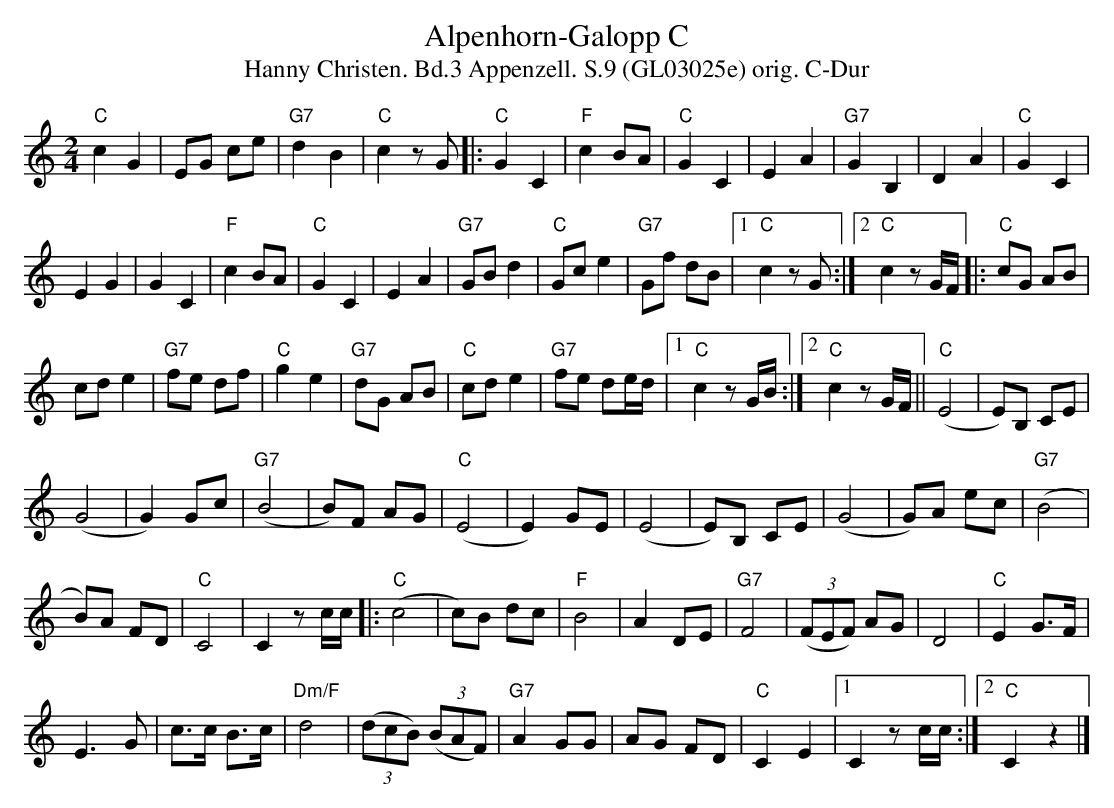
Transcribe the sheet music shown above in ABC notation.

X:1
T:Alpenhorn-Galopp C
T:Hanny Christen. Bd.3 Appenzell. S.9 (GL03025e) orig. C-Dur
M:2/4
L:1/8
K:C
"C"c2 G2 | EG ce | "G7"d2 B2 | "C"c2 z G |: "C"G2 C2   | "F"c2 BA | "C"G2 C2 | E2 A2 | "G7"G2 B,2 | D2 A2 | "C"G2 C2 |
E2 G2 | G2 C2 | "F"c2 BA | "C"G2 C2 | E2 A2 | "G7"GB d2 | "C"Gc e2 | "G7"Gf dB |1 "C"c2 z G :|2 "C"c2 z G/F/ |: "C"cG AB |
cd e2 | "G7"fe df | "C"g2 e2 | "G7"dG AB | "C"cd e2 | "G7"fe de/d/ |1 "C"c2 z G/B/ :|2 "C"c2 z G/F/ || ("C"E4 | E)B, CE |
(G4 | G2) Gc | ("G7"B4 | B)F AG | ("C"E4 | E2) GE | (E4 | E)B, CE | (G4 | G)A ec | ("G7"B4 |
B)A FD | "C"C4 | C2 z c/c/ |: ("C"c4 | c)B dc | "F"B4 | A2 DE | "G7"F4 | (3(FEF) AG | D4 | "C"E2 G>F |
E3 G | c>c B>c | "Dm/F"d4 | (3(dcB) (3(BAF) | "G7"A2 GG | AG FD | "C"C2 E2 |1 C2 z c/c/ :|2 "C"C2 z2 |]
